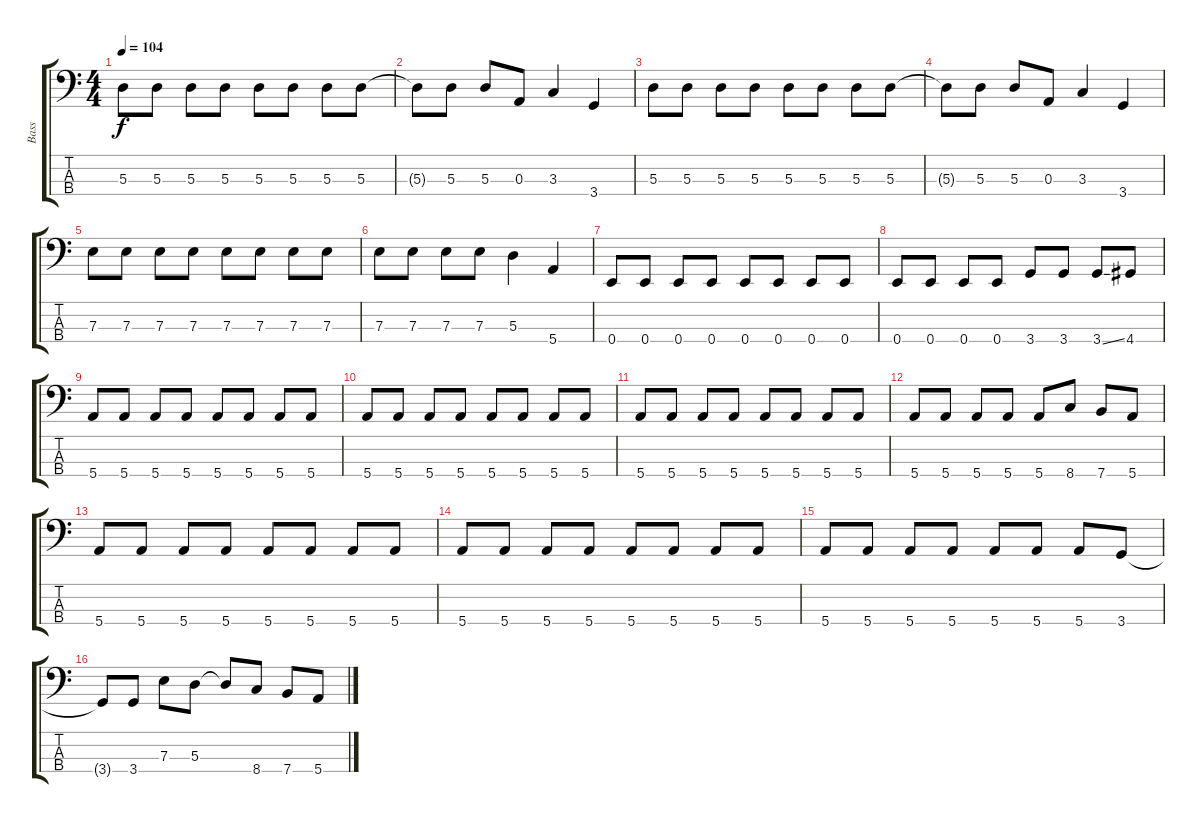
\track ("Bass" "Bass") {instrument electricbasspick}
\staff {score tabs}
\tuning (G2 D2 A1 E1) {hide}
\ts (4 4)
\tempo 104
\clef f4
\ks c
5.3.8{dy f} 5.3.8 5.3.8 5.3.8 5.3.8 5.3.8 5.3.8 5.3.8 |
5.3{t}.8 5.3.8 5.3.8 0.3.8 3.3.4 3.4.4 |
5.3.8 5.3.8 5.3.8 5.3.8 5.3.8 5.3.8 5.3.8 5.3.8 |
5.3{t}.8 5.3.8 5.3.8 0.3.8 3.3.4 3.4.4 |
7.3.8 7.3.8 7.3.8 7.3.8 7.3.8 7.3.8 7.3.8 7.3.8 |
7.3.8 7.3.8 7.3.8 7.3.8 5.3.4 5.4.4 |
0.4.8 0.4.8 0.4.8 0.4.8 0.4.8 0.4.8 0.4.8 0.4.8 |
0.4.8 0.4.8 0.4.8 0.4.8 3.4.8 3.4.8 3.4{ss}.8 4.4.8 |
5.4.8 5.4.8 5.4.8 5.4.8 5.4.8 5.4.8 5.4.8 5.4.8 |
5.4.8 5.4.8 5.4.8 5.4.8 5.4.8 5.4.8 5.4.8 5.4.8 |
5.4.8 5.4.8 5.4.8 5.4.8 5.4.8 5.4.8 5.4.8 5.4.8 |
5.4.8 5.4.8 5.4.8 5.4.8 5.4.8 8.4.8 7.4.8 5.4.8 |
5.4.8 5.4.8 5.4.8 5.4.8 5.4.8 5.4.8 5.4.8 5.4.8 |
5.4.8 5.4.8 5.4.8 5.4.8 5.4.8 5.4.8 5.4.8 5.4.8 |
5.4.8 5.4.8 5.4.8 5.4.8 5.4.8 5.4.8 5.4.8 3.4.8 |
3.4{t}.8 3.4.8 7.3.8 5.3.8 5.3{t}.8 8.4.8 7.4.8 5.4.8
